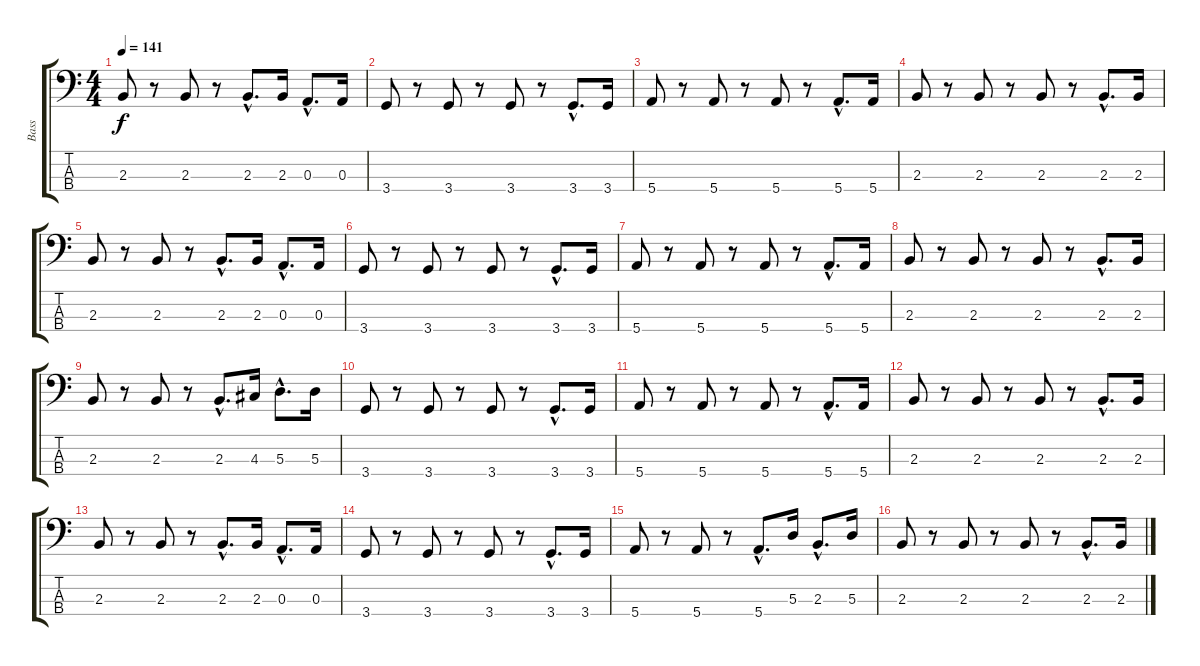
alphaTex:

\track ("Bass" "Bass") {instrument electricbassfinger}
\staff {score tabs}
\tuning (G2 D2 A1 E1) {hide}
\ts (4 4)
\tempo 141
\clef f4
\ks c
2.3.8{dy f} r.8 2.3.8 r.8 2.3{hac}.8{d} 2.3.16 0.3{hac}.8{d} 0.3.16 |
3.4.8 r.8 3.4.8 r.8 3.4.8 r.8 3.4{hac}.8{d} 3.4.16 |
5.4.8 r.8 5.4.8 r.8 5.4.8 r.8 5.4{hac}.8{d} 5.4.16 |
2.3.8 r.8 2.3.8 r.8 2.3.8 r.8 2.3{hac}.8{d} 2.3.16 |
2.3.8 r.8 2.3.8 r.8 2.3{hac}.8{d} 2.3.16 0.3{hac}.8{d} 0.3.16 |
3.4.8 r.8 3.4.8 r.8 3.4.8 r.8 3.4{hac}.8{d} 3.4.16 |
5.4.8 r.8 5.4.8 r.8 5.4.8 r.8 5.4{hac}.8{d} 5.4.16 |
2.3.8 r.8 2.3.8 r.8 2.3.8 r.8 2.3{hac}.8{d} 2.3.16 |
2.3.8 r.8 2.3.8 r.8 2.3{hac}.8{d} 4.3.16 5.3{hac}.8{d} 5.3.16 |
3.4.8 r.8 3.4.8 r.8 3.4.8 r.8 3.4{hac}.8{d} 3.4.16 |
5.4.8 r.8 5.4.8 r.8 5.4.8 r.8 5.4{hac}.8{d} 5.4.16 |
2.3.8 r.8 2.3.8 r.8 2.3.8 r.8 2.3{hac}.8{d} 2.3.16 |
2.3.8 r.8 2.3.8 r.8 2.3{hac}.8{d} 2.3.16 0.3{hac}.8{d} 0.3.16 |
3.4.8 r.8 3.4.8 r.8 3.4.8 r.8 3.4{hac}.8{d} 3.4.16 |
5.4.8 r.8 5.4.8 r.8 5.4{hac}.8{d} 5.3.16 2.3{hac}.8{d} 5.3.16 |
2.3.8 r.8 2.3.8 r.8 2.3.8 r.8 2.3{hac}.8{d} 2.3.16
